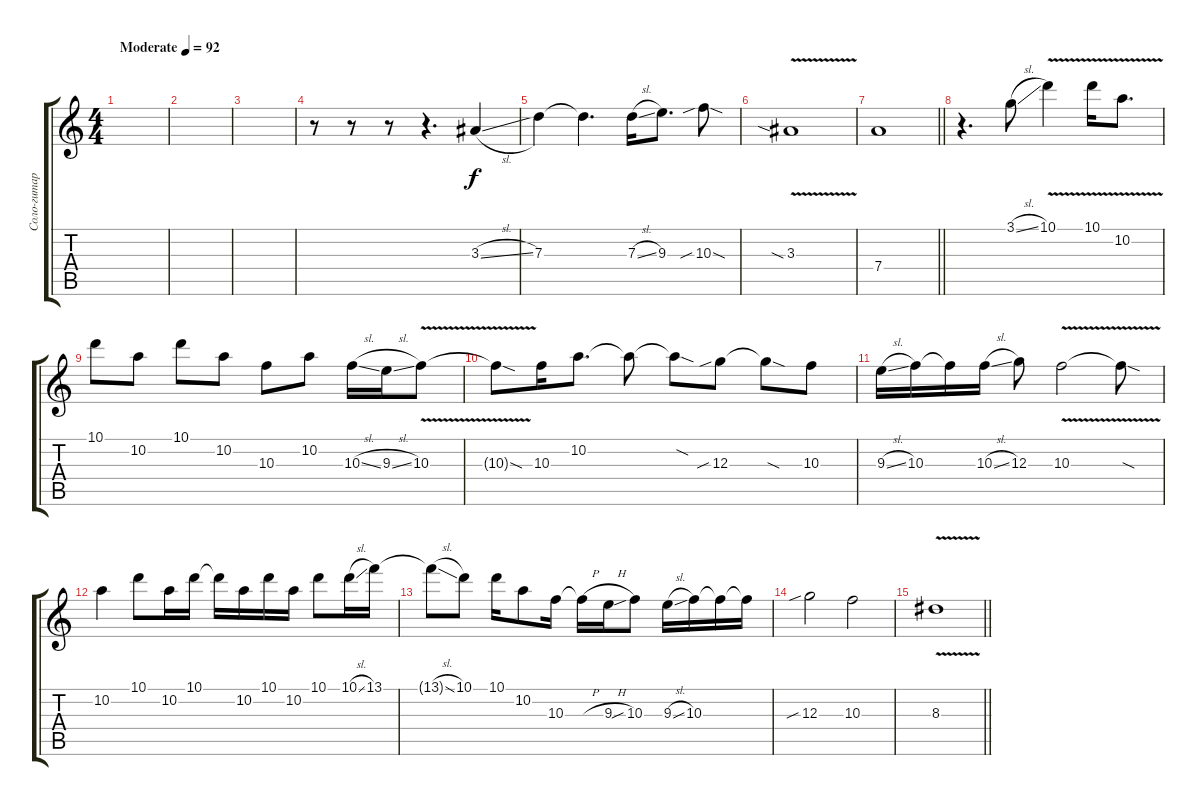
\track ("Соло-гитара" "Соло-гитар") {instrument distortionguitar}
\staff {score tabs}
\tuning (E4 B3 G3 D3 A2 D2) {hide}
\ts (4 4)
\tempo (92 "Moderate")
\clef g2
\ks c
|
|
|
r.8 r.8 r.8 r.4{d} 3.3{sl}.4 |
7.3.4{dy f} 7.3{t}.4{d} 7.3{sl}.16 9.3.8{d} 10.3{sib sod}.8 |
3.3{v sia}.1 |
\barLineRight lightlight
7.4.1 |
r.4{d} 3.1{sl}.8 10.1{v}.4 10.1{v}.16 10.2{v}.8{d} |
10.1.8 10.2.8 10.1.8 10.2.8 10.3.8 10.2.8 10.3{sl}.16 9.3{sl}.16 10.3{v}.8 |
10.3{v sod t}.8 10.3.16 10.2.8{d} 10.2{t}.8 10.2{sod t}.8 12.3{sib}.8 12.3{sod t}.8 10.3.8 |
9.3{sl}.16 10.3.16 10.3{t}.16 10.3{sl}.16 12.3.8 10.3{v}.2 10.3{sod t}.8 |
10.2.4 10.1.8 10.2.16 10.1.16 10.1{t}.16 10.2.16 10.1.16 10.2.16 10.1.8 10.1{sl}.16 13.1.16 |
13.1{sl t}.8 10.1.8 10.1.16 10.2.8 10.3.16 10.3{h t}.16 9.3{h}.16 10.3{sib}.8 9.3{sl}.16 10.3.16 10.3{t}.16 10.3{t}.16 |
12.3{sib}.2 10.3.2 |
\barLineRight lightlight
8.3{v}.1
